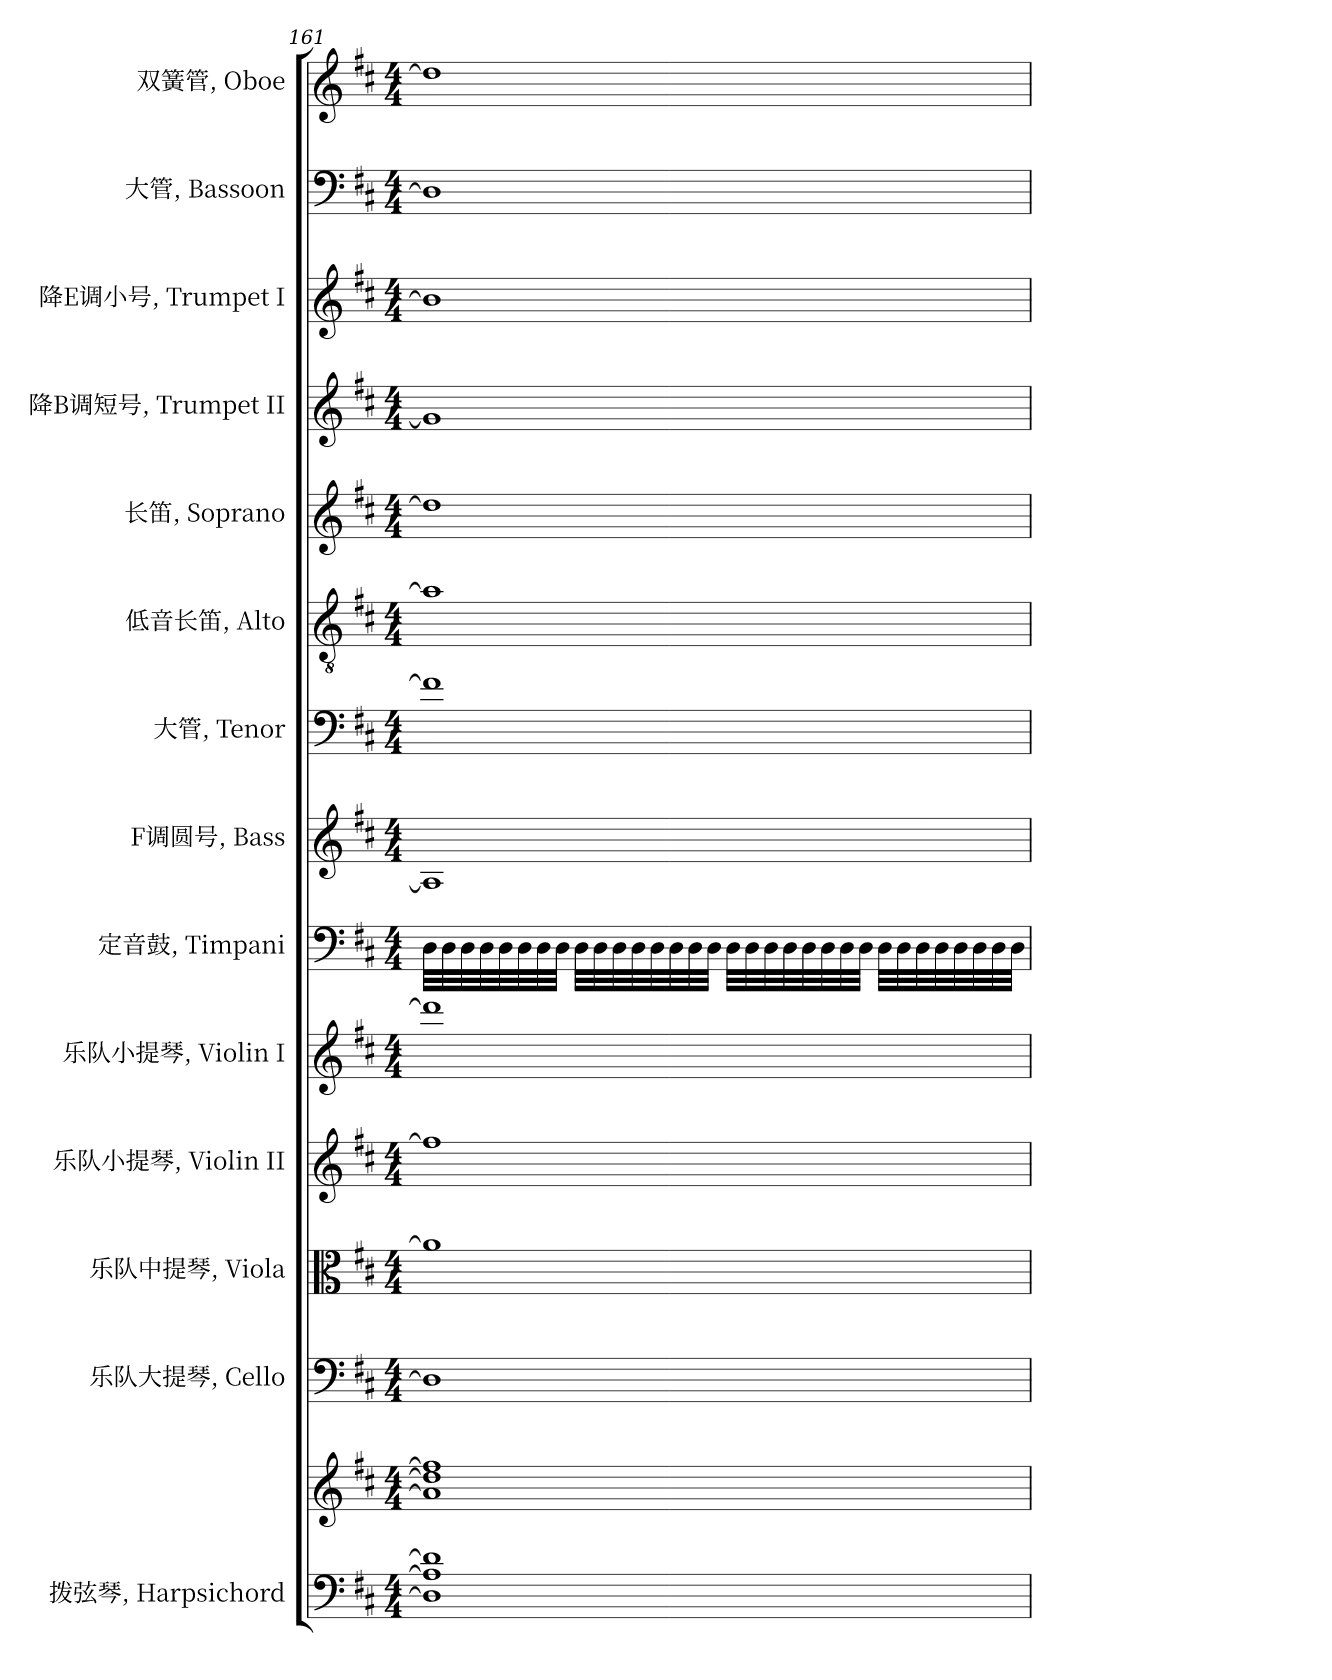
**kern	**kern	**kern	**kern	**kern	**kern	**kern	**kern	**kern	**kern	**kern	**kern	**kern	**kern	**kern
*part14	*part14	*part13	*part12	*part11	*part10	*part9	*part8	*part7	*part6	*part5	*part4	*part3	*part2	*part1
*staff15	*staff14	*staff13	*staff12	*staff11	*staff10	*staff9	*staff8	*staff7	*staff6	*staff5	*staff4	*staff3	*staff2	*staff1
*I"拨弦琴, Harpsichord	*	*I"乐队大提琴, Cello	*I"乐队中提琴, Viola	*I"乐队小提琴, Violin II	*I"乐队小提琴, Violin I	*I"定音鼓, Timpani	*I"F调圆号, Bass	*I"大管, Tenor	*I"低音长笛, Alto	*I"长笛, Soprano	*I"降B调短号, Trumpet II	*I"降E调小号, Trumpet I	*I"大管, Bassoon	*I"双簧管, Oboe
*I'Hch.	*	*	*	*	*	*I'Timp.	*	*	*	*	*	*I'E♭ Tpt.	*I'Bsn.	*I'Ob.
!!LO:PB:g=z
*clefF4	*clefG2	*clefF4	*clefC3	*clefG2	*clefG2	*clefF4	*clefG2	*clefF4	*clefGv2	*clefG2	*clefG2	*clefG2	*clefF4	*clefG2
*	*	*	*	*	*	*	*ITrd4c7	*	*	*	*ITrd1c2	*ITrd-2c-3	*	*
*k[f#c#]	*k[f#c#]	*k[f#c#]	*k[f#c#]	*k[f#c#]	*k[f#c#]	*k[f#c#]	*k[f#]	*k[f#c#]	*k[f#c#]	*k[f#c#]	*k[]	*k[b-]	*k[f#c#]	*k[f#c#]
*M4/4	*M4/4	*M4/4	*M4/4	*M4/4	*M4/4	*M4/4	*M4/4	*M4/4	*M4/4	*M4/4	*M4/4	*M4/4	*M4/4	*M4/4
=161	=161	=161	=161	=161	=161	=161	=161	=161	=161	=161	=161	=161	=161	=161
1D] 1A] 1d]	1a] 1dd] 1ff#]	1D]	1a]	1ff#]	1ddd]	32D\LLL	1D]	1f#]	1a]	1dd]	1f#]	1dd]	1D]	1dd]
.	.	.	.	.	.	32D\	.	.	.	.	.	.	.	.
.	.	.	.	.	.	32D\	.	.	.	.	.	.	.	.
.	.	.	.	.	.	32D\	.	.	.	.	.	.	.	.
.	.	.	.	.	.	32D\	.	.	.	.	.	.	.	.
.	.	.	.	.	.	32D\	.	.	.	.	.	.	.	.
.	.	.	.	.	.	32D\	.	.	.	.	.	.	.	.
.	.	.	.	.	.	32D\JJJ	.	.	.	.	.	.	.	.
.	.	.	.	.	.	32D\LLL	.	.	.	.	.	.	.	.
.	.	.	.	.	.	32D\	.	.	.	.	.	.	.	.
.	.	.	.	.	.	32D\	.	.	.	.	.	.	.	.
.	.	.	.	.	.	32D\	.	.	.	.	.	.	.	.
.	.	.	.	.	.	32D\	.	.	.	.	.	.	.	.
.	.	.	.	.	.	32D\	.	.	.	.	.	.	.	.
.	.	.	.	.	.	32D\	.	.	.	.	.	.	.	.
.	.	.	.	.	.	32D\JJJ	.	.	.	.	.	.	.	.
.	.	.	.	.	.	32D\LLL	.	.	.	.	.	.	.	.
.	.	.	.	.	.	32D\	.	.	.	.	.	.	.	.
.	.	.	.	.	.	32D\	.	.	.	.	.	.	.	.
.	.	.	.	.	.	32D\	.	.	.	.	.	.	.	.
.	.	.	.	.	.	32D\	.	.	.	.	.	.	.	.
.	.	.	.	.	.	32D\	.	.	.	.	.	.	.	.
.	.	.	.	.	.	32D\	.	.	.	.	.	.	.	.
.	.	.	.	.	.	32D\JJJ	.	.	.	.	.	.	.	.
.	.	.	.	.	.	32D\LLL	.	.	.	.	.	.	.	.
.	.	.	.	.	.	32D\	.	.	.	.	.	.	.	.
.	.	.	.	.	.	32D\	.	.	.	.	.	.	.	.
.	.	.	.	.	.	32D\	.	.	.	.	.	.	.	.
.	.	.	.	.	.	32D\	.	.	.	.	.	.	.	.
.	.	.	.	.	.	32D\	.	.	.	.	.	.	.	.
.	.	.	.	.	.	32D\	.	.	.	.	.	.	.	.
.	.	.	.	.	.	32D\JJJ	.	.	.	.	.	.	.	.
=	=	=	=	=	=	=	=	=	=	=	=	=	=	=
*-	*-	*-	*-	*-	*-	*-	*-	*-	*-	*-	*-	*-	*-	*-
